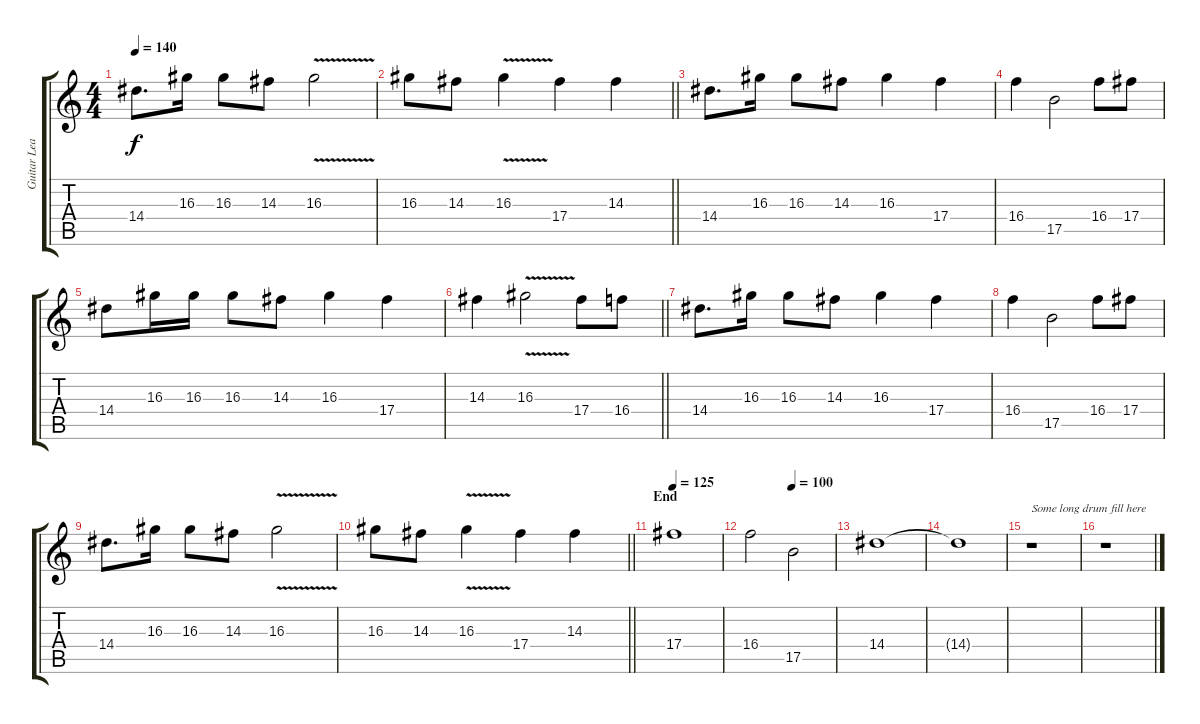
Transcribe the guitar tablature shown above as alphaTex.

\track ("Guitar Lead I" "Guitar Lea") {instrument distortionguitar}
\staff {score tabs}
\tuning (Db4 Ab3 E3 Db3 Gb2 Db2) {hide}
\ts (4 4)
\tempo 140
\clef g2
\ks c
14.4.8{d dy f} 16.3.16 16.3.8 14.3.8 16.3{v}.2 |
\barLineRight lightlight
16.3.8 14.3.8 16.3{v}.4 17.4.4 14.3.4 |
\section ("" "")
14.4.8{d} 16.3.16 16.3.8 14.3.8 16.3.4 17.4.4 |
16.4.4 17.5.2 16.4.8 17.4.8 |
14.4.8 16.3.16 16.3.16 16.3.8 14.3.8 16.3.4 17.4.4 |
\barLineRight lightlight
14.3.4 16.3{v}.2 17.4.8 16.4.8 |
\section ("" "")
14.4.8{d} 16.3.16 16.3.8 14.3.8 16.3.4 17.4.4 |
16.4.4 17.5.2 16.4.8 17.4.8 |
14.4.8{d} 16.3.16 16.3.8 14.3.8 16.3{v}.2 |
\barLineRight lightlight
16.3.8 14.3.8 16.3{v}.4 17.4.4 14.3.4 |
\section ("" "End")
\tempo 125
17.4.1 |
\tempo (100 0.5)
16.4.2 17.5.2 |
14.4.1 |
14.4{t}.1 |
r.1{txt "Some long drum fill here"} |
r.1
